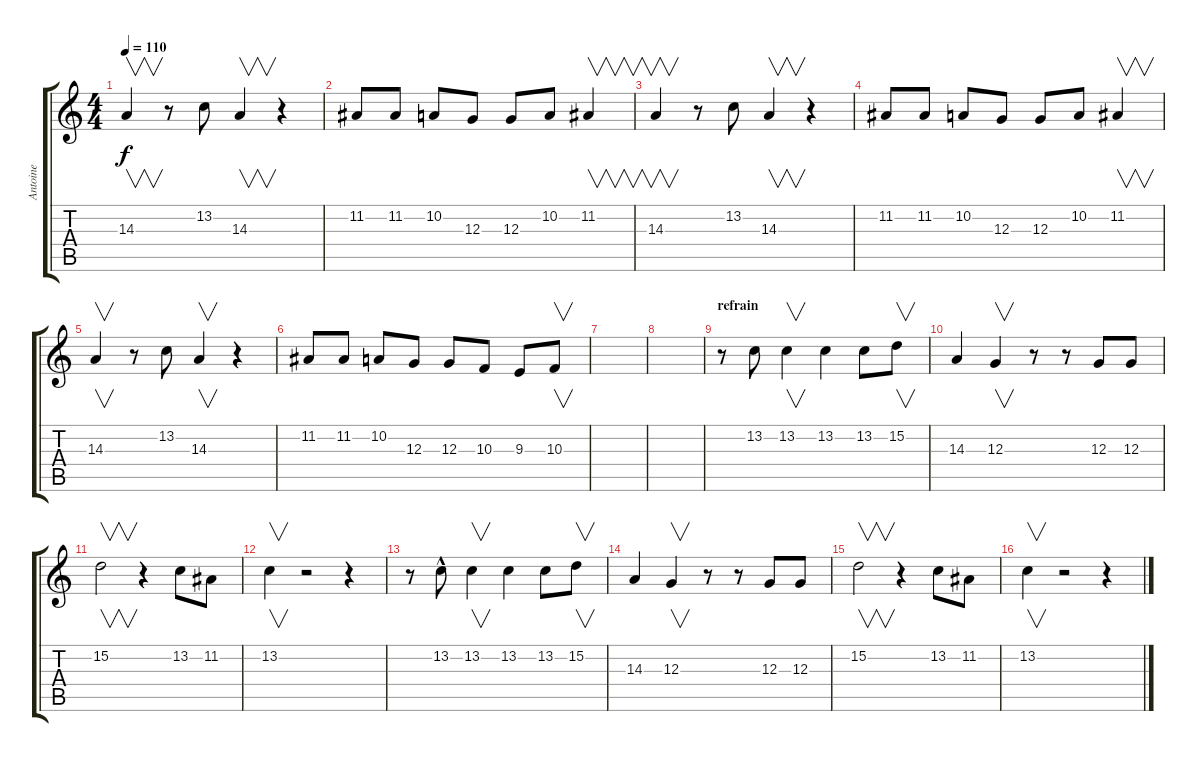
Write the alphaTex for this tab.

\track ("Antoine" "Antoine") {instrument violin}
\staff {score tabs}
\tuning (E4 B3 G3 D3 A2 E2) {hide}
\ts (4 4)
\tempo 110
\clef g2
\ks c
14.3.4{v dy f} r.8 13.2.8 14.3.4{v} r.4 |
11.2.8 11.2.8 10.2.8 12.3.8 12.3.8 10.2.8 11.2.4{v} |
14.3.4{v} r.8 13.2.8 14.3.4{v} r.4 |
11.2.8 11.2.8 10.2.8 12.3.8 12.3.8 10.2.8 11.2.4{v} |
14.3.4{v} r.8 13.2.8 14.3.4{v} r.4 |
11.2.8 11.2.8 10.2.8 12.3.8 12.3.8 10.3.8 9.3.8 10.3.8{v} |
|
|
\section ("" "refrain")
r.8 13.2.8 13.2.4{v} 13.2.4 13.2.8 15.2.8{v} |
14.3.4 12.3.4{v} r.8 r.8 12.3.8 12.3.8 |
15.2.2{v} r.4 13.2.8 11.2.8 |
13.2.4{v} r.2 r.4 |
r.8 13.2{hac}.8 13.2.4{v} 13.2.4 13.2.8 15.2.8{v} |
14.3.4 12.3.4{v} r.8 r.8 12.3.8 12.3.8 |
15.2.2{v} r.4 13.2.8 11.2.8 |
13.2.4{v} r.2 r.4
